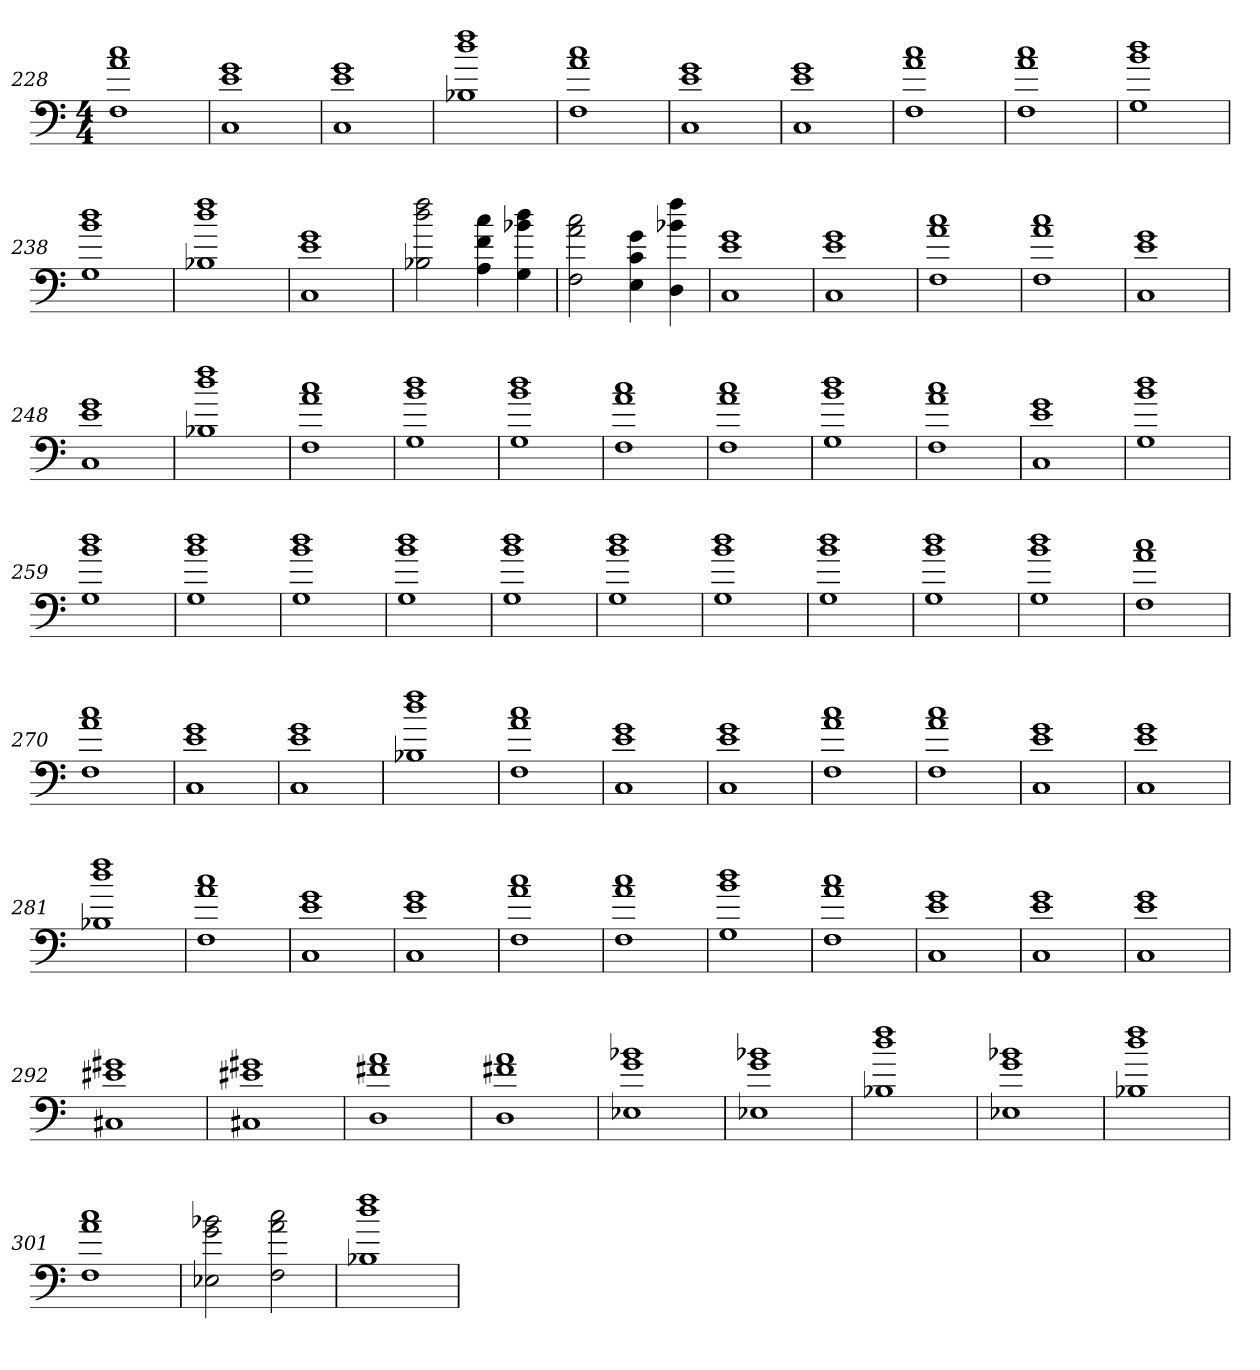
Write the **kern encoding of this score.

**kern
*part1
*staff1
*M4/4
=228
1F 1a 1cc
=229
1C 1e 1g
=230
1C 1e 1g
=231
1B-X 1dd 1ff
=232
1F 1a 1cc
=233
1C 1e 1g
=234
1C 1e 1g
=235
1F 1a 1cc
=236
1F 1a 1cc
=237
1G 1b 1dd
=238
1G 1b 1dd
=239
1B-X 1dd 1ff
=240
1C 1e 1g
=241
2B-X 2dd 2ff
4A 4f 4cc
4G 4b-X 4dd
=242
2F 2a 2cc
4E 4c 4g
4D 4b-X 4ff
=243
1C 1e 1g
=244
1C 1e 1g
=245
1F 1a 1cc
=246
1F 1a 1cc
=247
1C 1e 1g
=248
1C 1e 1g
=249
1B-X 1dd 1ff
=250
1F 1a 1cc
=251
1G 1b 1dd
=252
1G 1b 1dd
=253
1F 1a 1cc
=254
1F 1a 1cc
=255
1G 1b 1dd
=256
1F 1a 1cc
=257
1C 1e 1g
=258
1G 1b 1dd
=259
1G 1b 1dd
=260
1G 1b 1dd
=261
1G 1b 1dd
=262
1G 1b 1dd
=263
1G 1b 1dd
=264
1G 1b 1dd
=265
1G 1b 1dd
=266
1G 1b 1dd
=267
1G 1b 1dd
=268
1G 1b 1dd
=269
1F 1a 1cc
=270
1F 1a 1cc
=271
1C 1e 1g
=272
1C 1e 1g
=273
1B-X 1dd 1ff
=274
1F 1a 1cc
=275
1C 1e 1g
=276
1C 1e 1g
=277
1F 1a 1cc
=278
1F 1a 1cc
=279
1C 1e 1g
=280
1C 1e 1g
=281
1B-X 1dd 1ff
=282
1F 1a 1cc
=283
1C 1e 1g
=284
1C 1e 1g
=285
1F 1a 1cc
=286
1F 1a 1cc
=287
1G 1b 1dd
=288
1F 1a 1cc
=289
1C 1e 1g
=290
1C 1e 1g
=291
1C 1e 1g
=292
1C#X 1e#X 1g#X
=293
1C#X 1e#X 1g#X
=294
1D 1f#X 1a
=295
1D 1f#X 1a
=296
1E-X 1g 1b-X
=297
1E-X 1g 1b-X
=298
1B-X 1dd 1ff
=299
1E-X 1g 1b-X
=300
1B-X 1dd 1ff
=301
1F 1a 1cc
=302
2E-X 2g 2b-X
2F 2a 2cc
=303
1B-X 1dd 1ff
=
*-
